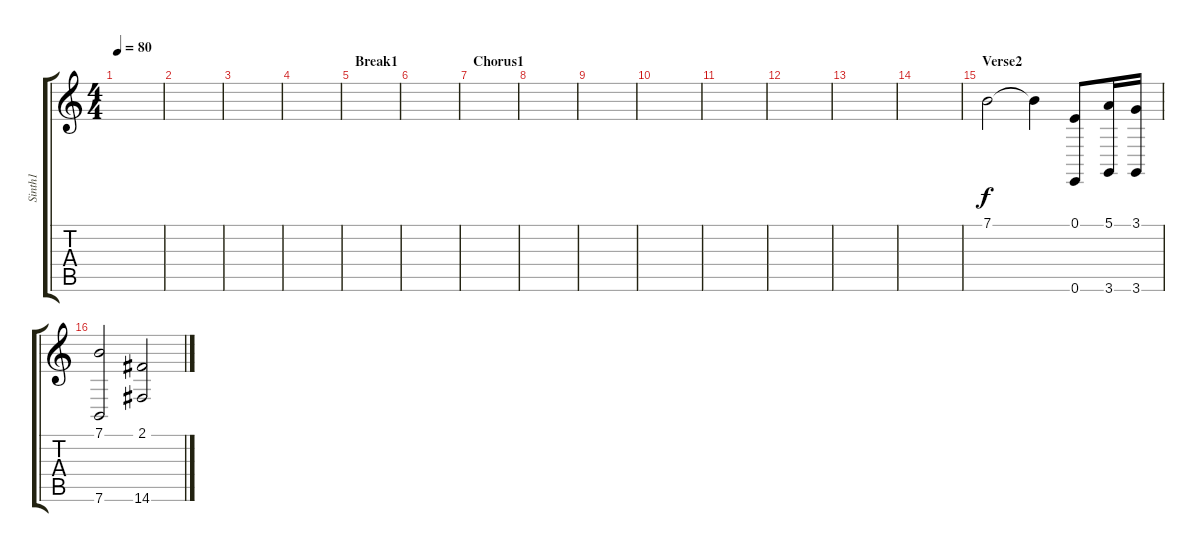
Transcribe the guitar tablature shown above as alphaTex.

\track ("Sinth1" "Sinth1") {instrument stringensemble1}
\staff {score tabs}
\tuning (E4 B3 G3 D3 A2 E2) {hide}
\ts (4 4)
\tempo 80
\clef g2
\ks c
|
|
|
|
\section ("" "Break1")
|
|
\section ("" "Chorus1")
|
|
|
|
|
|
|
|
\section ("" "Verse2")
7.1.2 7.1{t}.4 (0.1 0.6).8 (5.1 3.6).16 (3.1 3.6).16 |
(7.1 7.6).2 (2.1 14.6).2
